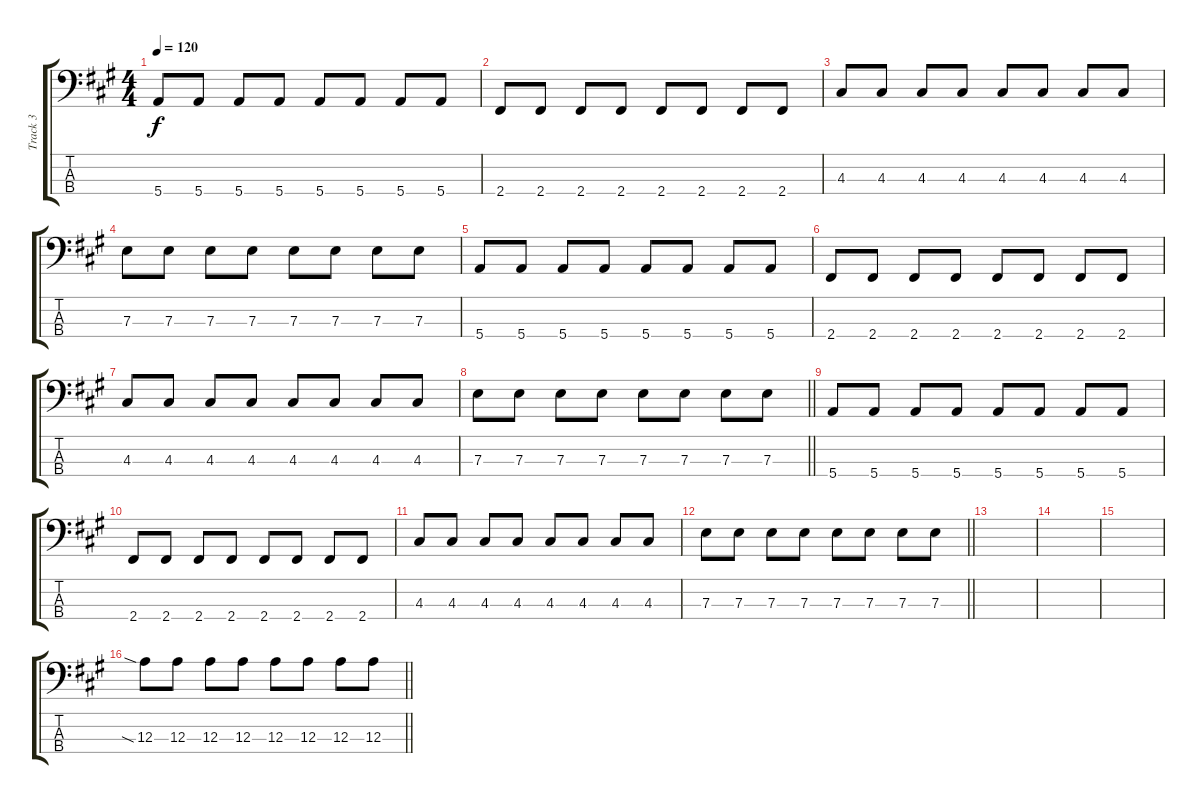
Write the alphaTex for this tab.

\track ("Track 3" "Track 3") {instrument electricbasspick}
\staff {score tabs}
\tuning (G2 D2 A1 E1) {hide}
\ts (4 4)
\tempo 120
\clef f4
\ks a
5.4.8{dy f} 5.4.8 5.4.8 5.4.8 5.4.8 5.4.8 5.4.8 5.4.8 |
2.4.8 2.4.8 2.4.8 2.4.8 2.4.8 2.4.8 2.4.8 2.4.8 |
4.3.8 4.3.8 4.3.8 4.3.8 4.3.8 4.3.8 4.3.8 4.3.8 |
7.3.8 7.3.8 7.3.8 7.3.8 7.3.8 7.3.8 7.3.8 7.3.8 |
5.4.8 5.4.8 5.4.8 5.4.8 5.4.8 5.4.8 5.4.8 5.4.8 |
2.4.8 2.4.8 2.4.8 2.4.8 2.4.8 2.4.8 2.4.8 2.4.8 |
4.3.8 4.3.8 4.3.8 4.3.8 4.3.8 4.3.8 4.3.8 4.3.8 |
\barLineRight lightlight
7.3.8 7.3.8 7.3.8 7.3.8 7.3.8 7.3.8 7.3.8 7.3.8 |
5.4.8 5.4.8 5.4.8 5.4.8 5.4.8 5.4.8 5.4.8 5.4.8 |
2.4.8 2.4.8 2.4.8 2.4.8 2.4.8 2.4.8 2.4.8 2.4.8 |
4.3.8 4.3.8 4.3.8 4.3.8 4.3.8 4.3.8 4.3.8 4.3.8 |
\barLineRight lightlight
7.3.8 7.3.8 7.3.8 7.3.8 7.3.8 7.3.8 7.3.8 7.3.8 |
|
|
|
\barLineRight lightlight
12.3{sia}.8 12.3.8 12.3.8 12.3.8 12.3.8 12.3.8 12.3.8 12.3.8
